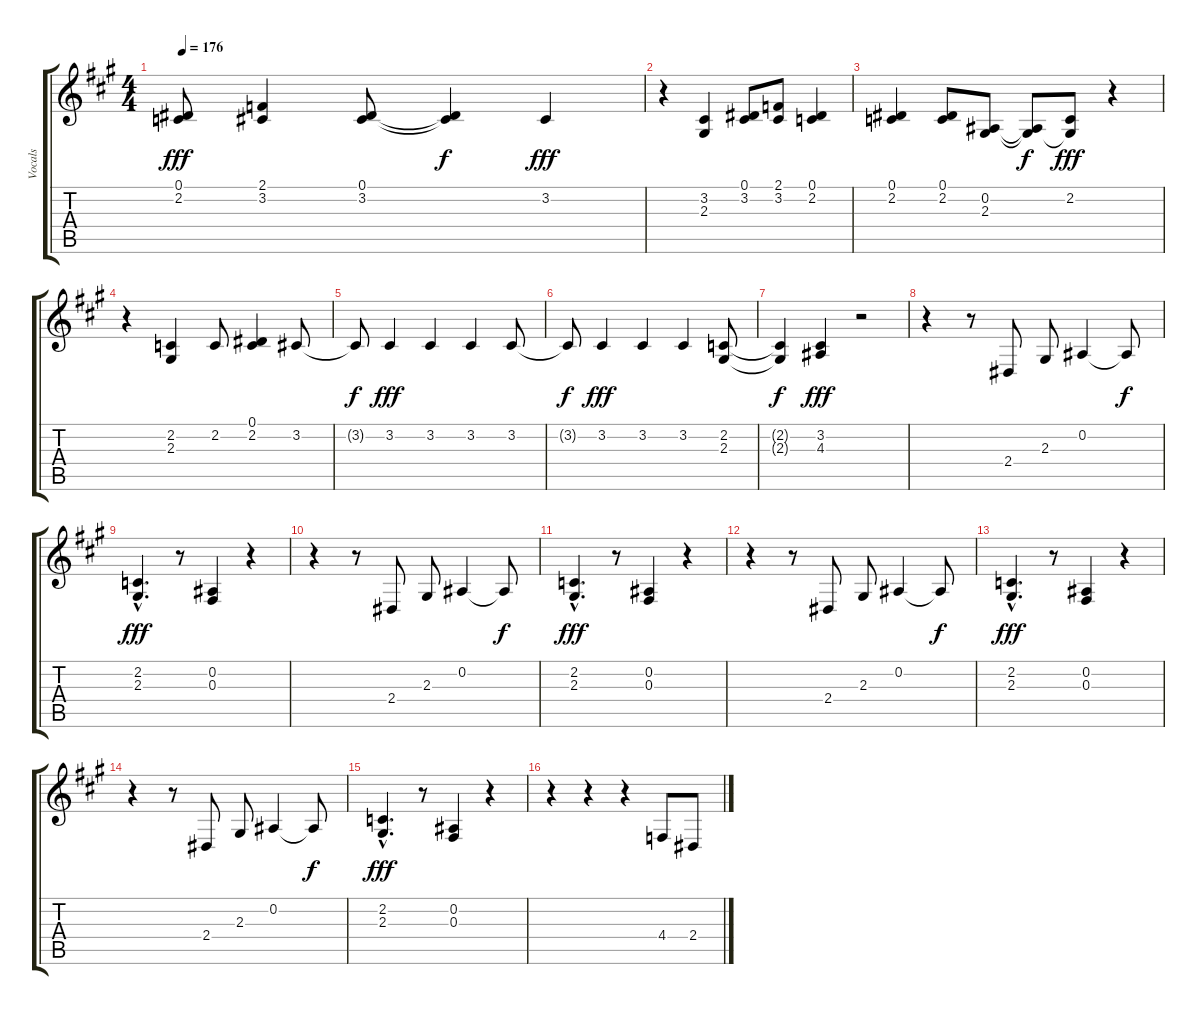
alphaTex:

\track ("Vocals" "Vocals") {instrument lead6voice}
\staff {score tabs}
\tuning (Eb4 Bb3 Gb3 Db3 Ab2 Eb2) {hide}
\ts (4 4)
\tempo 176
\clef g2
\ks a
(0.1 2.2).8{dy fff} (2.1 3.2).4 (0.1 3.2).8 (0.1{t} 3.2{t}).4{dy f} 3.2.4{dy fff} |
r.4 (3.2 2.3).4 (0.1 3.2).8 (2.1 3.2).8 (0.1 2.2).4 |
(0.1 2.2).4 (0.1 2.2).8 (0.2 2.3).8 (0.2{t} 2.3{t}).8{dy f} (2.2 2.3{t}).8{dy fff} r.4 |
r.4 (2.2 2.3).4 2.2.8 (0.1 2.2).4 3.2.8 |
3.2{t}.8{dy f} 3.2.4{dy fff} 3.2.4 3.2.4 3.2.8 |
3.2{t}.8{dy f} 3.2.4{dy fff} 3.2.4 3.2.4 (2.2 2.3).8 |
(2.2{t} 2.3{t}).4{dy f} (3.2 4.3).4{dy fff} r.2 |
r.4 r.8 2.4.8 2.3.8 0.2.4 0.2{t}.8{dy f} |
(2.2{hac} 2.3{hac}).4{d dy fff} r.8 (0.2 0.3).4 r.4 |
r.4 r.8 2.4.8 2.3.8 0.2.4 0.2{t}.8{dy f} |
(2.2{hac} 2.3{hac}).4{d dy fff} r.8 (0.2 0.3).4 r.4 |
r.4 r.8 2.4.8 2.3.8 0.2.4 0.2{t}.8{dy f} |
(2.2{hac} 2.3{hac}).4{d dy fff} r.8 (0.2 0.3).4 r.4 |
r.4 r.8 2.4.8 2.3.8 0.2.4 0.2{t}.8{dy f} |
(2.2{hac} 2.3{hac}).4{d dy fff} r.8 (0.2 0.3).4 r.4 |
r.4 r.4 r.4 4.4.8 2.4.8
